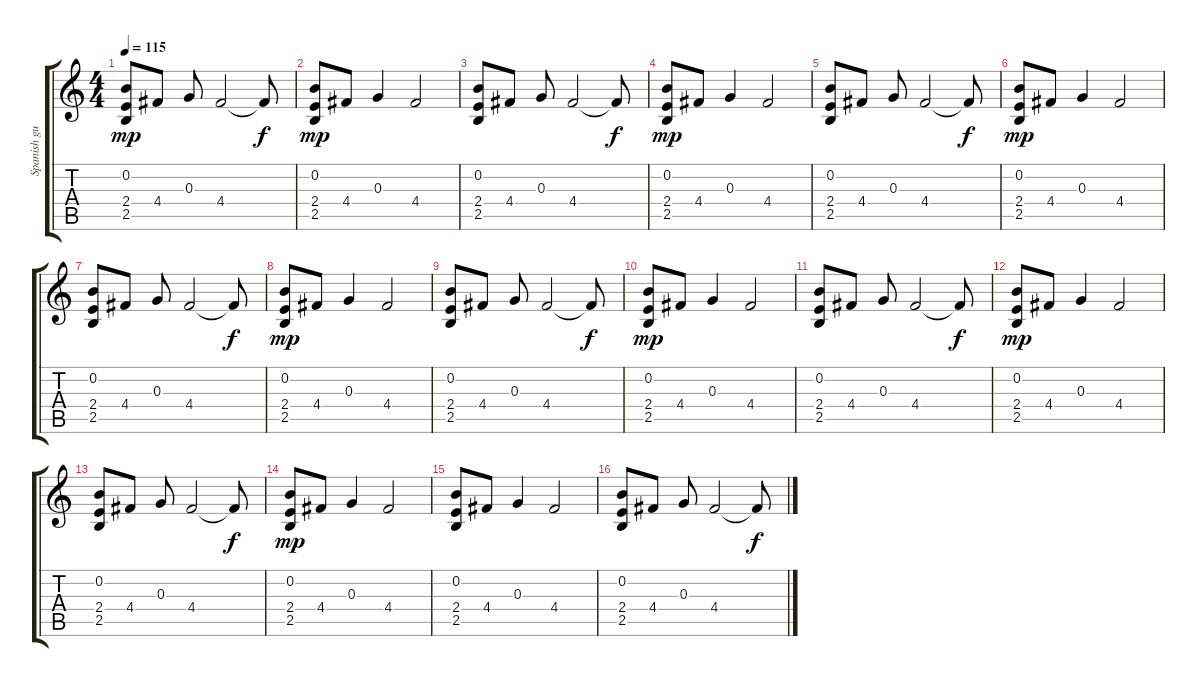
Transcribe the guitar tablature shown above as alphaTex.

\track ("Spanish guitar      " "Spanish gu") {instrument acousticguitarnylon}
\staff {score tabs}
\tuning (E4 B3 G3 D3 A2 E2) {hide}
\ts (4 4)
\tempo 115
\clef g2
\ks c
(0.2 2.4 2.5).8{dy mp} 4.4.8 0.3.8 4.4.2 4.4{t}.8{dy f} |
(0.2 2.4 2.5).8{dy mp} 4.4.8 0.3.4 4.4.2 |
(0.2 2.4 2.5).8 4.4.8 0.3.8 4.4.2 4.4{t}.8{dy f} |
(0.2 2.4 2.5).8{dy mp} 4.4.8 0.3.4 4.4.2 |
(0.2 2.4 2.5).8 4.4.8 0.3.8 4.4.2 4.4{t}.8{dy f} |
(0.2 2.4 2.5).8{dy mp} 4.4.8 0.3.4 4.4.2 |
(0.2 2.4 2.5).8 4.4.8 0.3.8 4.4.2 4.4{t}.8{dy f} |
(0.2 2.4 2.5).8{dy mp} 4.4.8 0.3.4 4.4.2 |
(0.2 2.4 2.5).8 4.4.8 0.3.8 4.4.2 4.4{t}.8{dy f} |
(0.2 2.4 2.5).8{dy mp} 4.4.8 0.3.4 4.4.2 |
(0.2 2.4 2.5).8 4.4.8 0.3.8 4.4.2 4.4{t}.8{dy f} |
(0.2 2.4 2.5).8{dy mp} 4.4.8 0.3.4 4.4.2 |
(0.2 2.4 2.5).8 4.4.8 0.3.8 4.4.2 4.4{t}.8{dy f} |
(0.2 2.4 2.5).8{dy mp} 4.4.8 0.3.4 4.4.2 |
(0.2 2.4 2.5).8 4.4.8 0.3.4 4.4.2 |
(0.2 2.4 2.5).8 4.4.8 0.3.8 4.4.2 4.4{t}.8{dy f}
